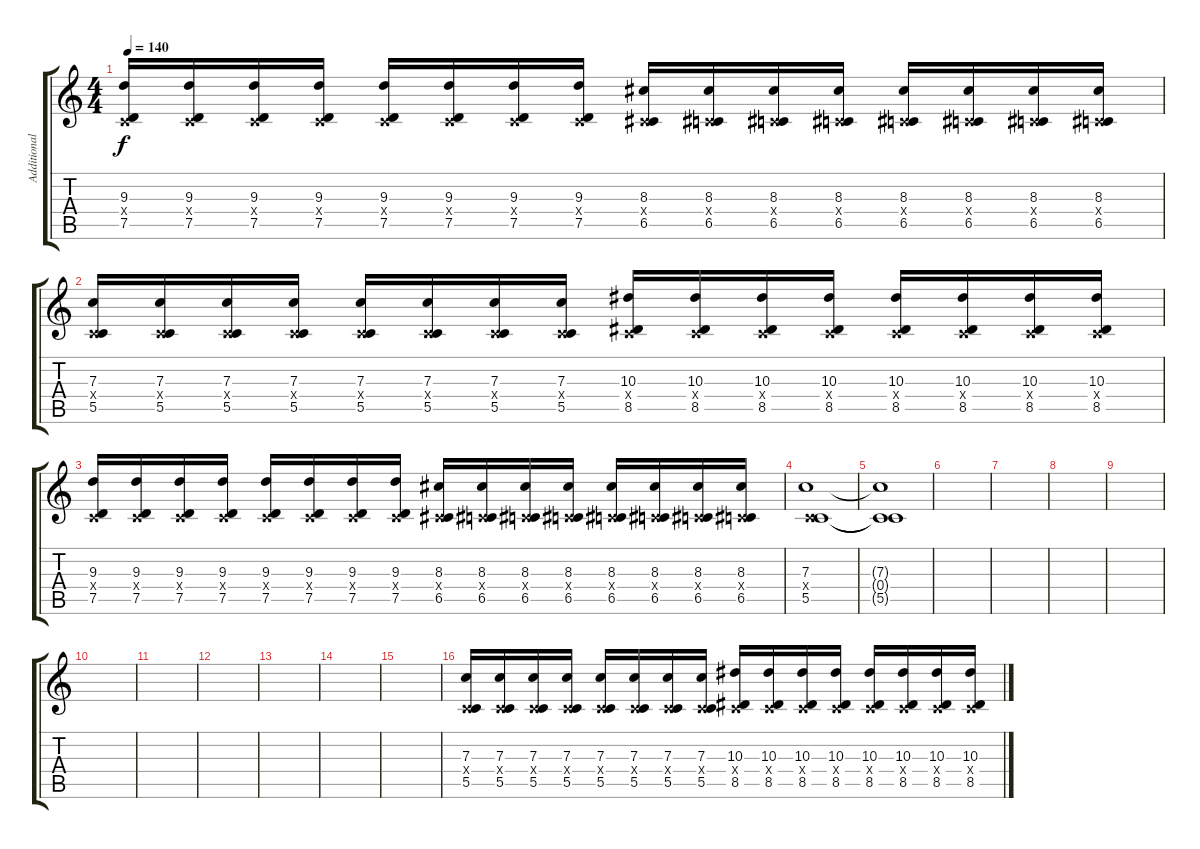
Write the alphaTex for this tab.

\track ("Additional - Shecter Damien Elite-6" "Additional") {instrument distortionguitar}
\staff {score tabs}
\tuning (D4 A3 F3 C3 G2 C2) {hide}
\ts (4 4)
\tempo 140
\clef g2
\ks c
(9.3 0.4{x} 7.5).16{dy f} (9.3 0.4{x} 7.5).16 (9.3 0.4{x} 7.5).16 (9.3 0.4{x} 7.5).16 (9.3 0.4{x} 7.5).16 (9.3 0.4{x} 7.5).16 (9.3 0.4{x} 7.5).16 (9.3 0.4{x} 7.5).16 (8.3 0.4{x} 6.5).16 (8.3 0.4{x} 6.5).16 (8.3 0.4{x} 6.5).16 (8.3 0.4{x} 6.5).16 (8.3 0.4{x} 6.5).16 (8.3 0.4{x} 6.5).16 (8.3 0.4{x} 6.5).16 (8.3 0.4{x} 6.5).16 |
(7.3 0.4{x} 5.5).16 (7.3 0.4{x} 5.5).16 (7.3 0.4{x} 5.5).16 (7.3 0.4{x} 5.5).16 (7.3 0.4{x} 5.5).16 (7.3 0.4{x} 5.5).16 (7.3 0.4{x} 5.5).16 (7.3 0.4{x} 5.5).16 (10.3 0.4{x} 8.5).16 (10.3 0.4{x} 8.5).16 (10.3 0.4{x} 8.5).16 (10.3 0.4{x} 8.5).16 (10.3 0.4{x} 8.5).16 (10.3 0.4{x} 8.5).16 (10.3 0.4{x} 8.5).16 (10.3 0.4{x} 8.5).16 |
(9.3 0.4{x} 7.5).16 (9.3 0.4{x} 7.5).16 (9.3 0.4{x} 7.5).16 (9.3 0.4{x} 7.5).16 (9.3 0.4{x} 7.5).16 (9.3 0.4{x} 7.5).16 (9.3 0.4{x} 7.5).16 (9.3 0.4{x} 7.5).16 (8.3 0.4{x} 6.5).16 (8.3 0.4{x} 6.5).16 (8.3 0.4{x} 6.5).16 (8.3 0.4{x} 6.5).16 (8.3 0.4{x} 6.5).16 (8.3 0.4{x} 6.5).16 (8.3 0.4{x} 6.5).16 (8.3 0.4{x} 6.5).16 |
(7.3 0.4{x} 5.5).1 |
(7.3{t} 0.4{t} 5.5{t}).1 |
|
|
|
|
|
|
|
|
|
|
(7.3 0.4{x} 5.5).16 (7.3 0.4{x} 5.5).16 (7.3 0.4{x} 5.5).16 (7.3 0.4{x} 5.5).16 (7.3 0.4{x} 5.5).16 (7.3 0.4{x} 5.5).16 (7.3 0.4{x} 5.5).16 (7.3 0.4{x} 5.5).16 (10.3 0.4{x} 8.5).16 (10.3 0.4{x} 8.5).16 (10.3 0.4{x} 8.5).16 (10.3 0.4{x} 8.5).16 (10.3 0.4{x} 8.5).16 (10.3 0.4{x} 8.5).16 (10.3 0.4{x} 8.5).16 (10.3 0.4{x} 8.5).16
